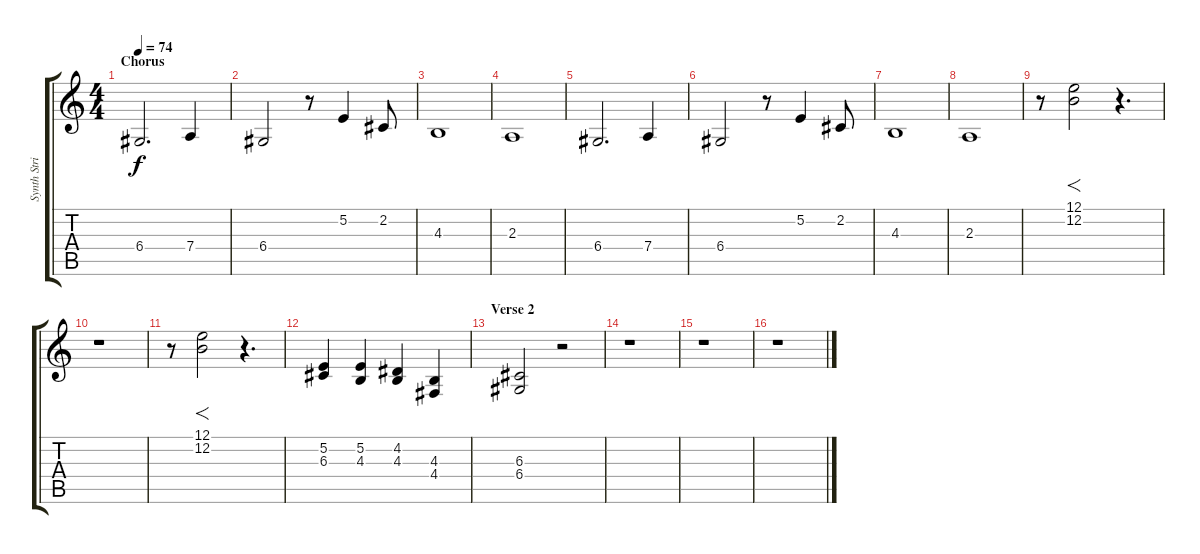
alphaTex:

\track ("Synth Strings - Std Tuning" "Synth Stri") {instrument stringensemble1}
\staff {score tabs}
\tuning (E4 B3 G3 D3 A2 E2) {hide}
\ts (4 4)
\section ("" "Chorus")
\tempo 74
\clef g2
\ks c
6.4.2{d dy f} 7.4.4 |
6.4.2 r.8 5.2.4 2.2.8 |
4.3.1 |
2.3.1 |
6.4.2{d} 7.4.4 |
6.4.2 r.8 5.2.4 2.2.8 |
4.3.1 |
2.3.1 |
r.8 (12.1 12.2).2{f} r.4{d} |
r.1 |
r.8 (12.1 12.2).2{f} r.4{d} |
(5.2 6.3).4 (5.2 4.3).4 (4.2 4.3).4 (4.3 4.4).4 |
\section ("" "Verse 2")
(6.3 6.4).2 r.2 |
r.1 |
r.1 |
r.1
